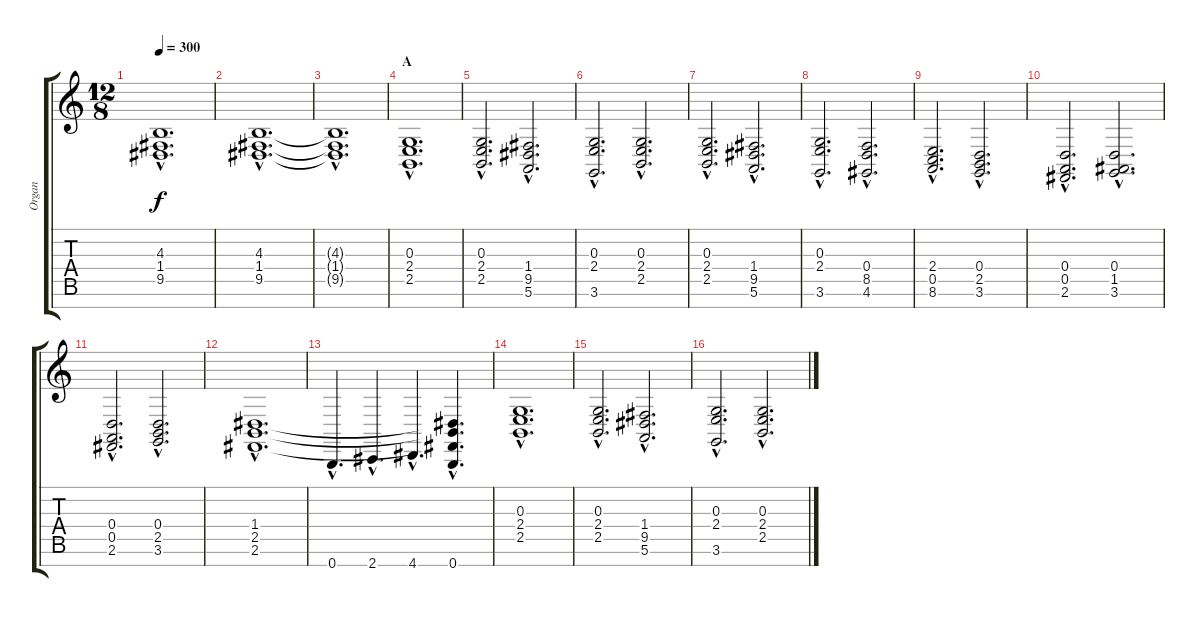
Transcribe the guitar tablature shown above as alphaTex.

\track ("Organ" "Organ") {instrument churchorgan}
\staff {score tabs}
\tuning (E4 B3 G3 D3 A2 E2 B1) {hide}
\ts (12 8)
\tempo 300
\clef g2
\ks c
(4.3{hac t} 1.4{hac t} 9.5{hac t}).1{d dy f} |
(4.3{hac} 1.4{hac} 9.5{hac}).1{d} |
(4.3{hac t} 1.4{hac t} 9.5{hac t}).1{d} |
\section ("" "A")
(0.3{hac} 2.4{hac} 2.5{hac}).1{d} |
(0.3{hac} 2.4{hac} 2.5{hac}).2{d} (1.4{hac} 9.5{hac} 5.6{hac}).2{d} |
(0.3{hac} 2.4{hac} 3.6{hac}).2{d} (0.3{hac} 2.4{hac} 2.5{hac}).2{d} |
(0.3{hac} 2.4{hac} 2.5{hac}).2{d} (1.4{hac} 9.5{hac} 5.6{hac}).2{d} |
(0.3{hac} 2.4{hac} 3.6{hac}).2{d} (0.4{hac} 8.5{hac} 4.6{hac}).2{d} |
(2.4{hac} 0.5{hac} 8.6{hac}).2{d} (0.4{hac} 2.5{hac} 3.6{hac}).2{d} |
(0.4{hac} 0.5{hac} 2.6{hac}).2{d} (0.4{hac} 1.5{hac} 3.6{hac}).2{d} |
(0.4{hac} 0.5{hac} 2.6{hac}).2{d} (0.4{hac} 2.5{hac} 3.6{hac}).2{d} |
(1.4{hac} 2.5{hac} 2.6{hac}).1{d} |
0.7{hac}.4{d} 2.7{hac}.4{d} 4.7{hac}.4{d} (1.4{hac t} 2.5{hac t} 2.6{hac t} 0.7{hac}).4{d} |
(0.3{hac} 2.4{hac} 2.5{hac}).1{d} |
(0.3{hac} 2.4{hac} 2.5{hac}).2{d} (1.4{hac} 9.5{hac} 5.6{hac}).2{d} |
(0.3{hac} 2.4{hac} 3.6{hac}).2{d} (0.3{hac} 2.4{hac} 2.5{hac}).2{d}
